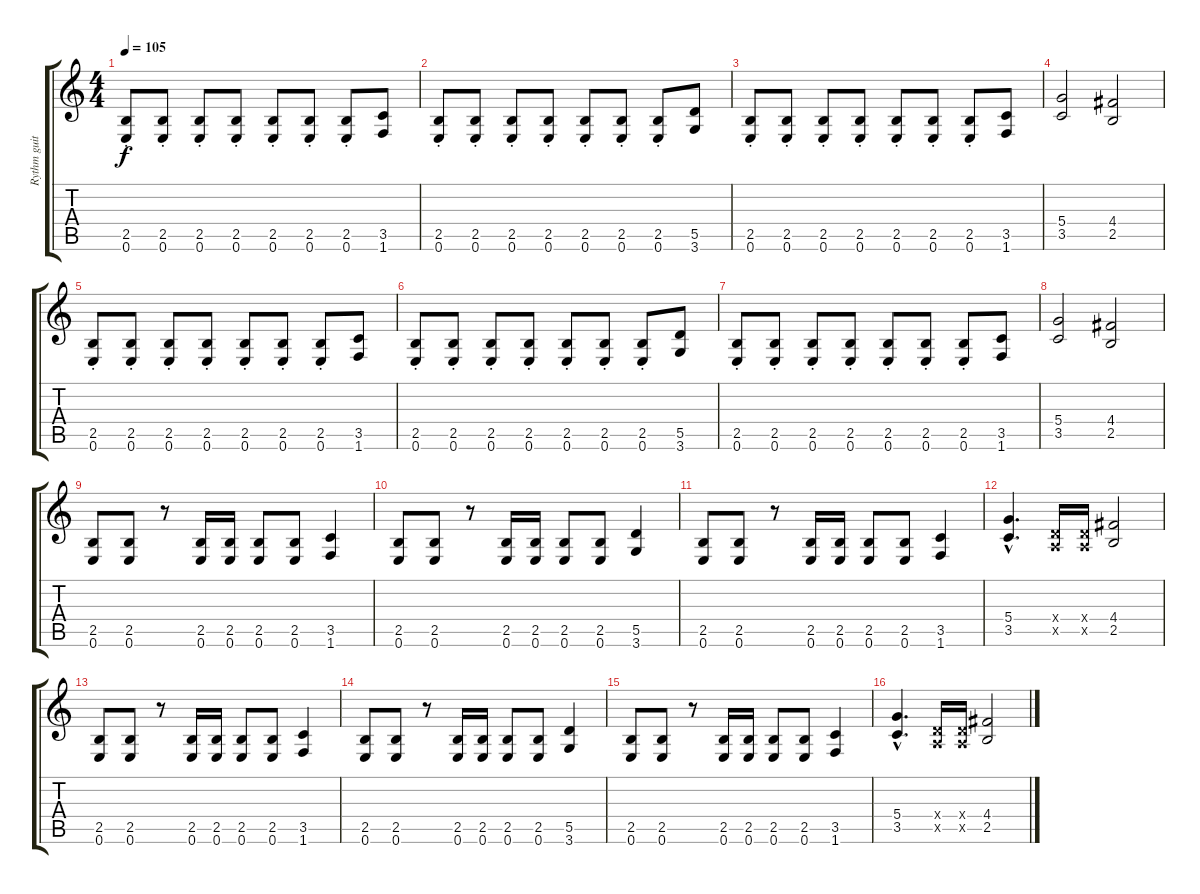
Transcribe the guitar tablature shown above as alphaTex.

\track ("Rythm guitar" "Rythm guit") {instrument distortionguitar}
\staff {score tabs}
\tuning (E4 B3 G3 D3 A2 E2) {hide}
\ts (4 4)
\tempo 105
\clef g2
\ks c
(2.5{st} 0.6).8{dy f} (2.5{st} 0.6).8 (2.5{st} 0.6).8 (2.5{st} 0.6).8 (2.5{st} 0.6).8 (2.5{st} 0.6).8 (2.5{st} 0.6).8 (3.5 1.6).8 |
(2.5{st} 0.6).8 (2.5{st} 0.6).8 (2.5{st} 0.6).8 (2.5{st} 0.6).8 (2.5{st} 0.6).8 (2.5{st} 0.6).8 (2.5{st} 0.6).8 (5.5 3.6).8 |
(2.5{st} 0.6).8 (2.5{st} 0.6).8 (2.5{st} 0.6).8 (2.5{st} 0.6).8 (2.5{st} 0.6).8 (2.5{st} 0.6).8 (2.5{st} 0.6).8 (3.5 1.6).8 |
(5.4 3.5).2 (4.4 2.5).2 |
(2.5{st} 0.6).8 (2.5{st} 0.6).8 (2.5{st} 0.6).8 (2.5{st} 0.6).8 (2.5{st} 0.6).8 (2.5{st} 0.6).8 (2.5{st} 0.6).8 (3.5 1.6).8 |
(2.5{st} 0.6).8 (2.5{st} 0.6).8 (2.5{st} 0.6).8 (2.5{st} 0.6).8 (2.5{st} 0.6).8 (2.5{st} 0.6).8 (2.5{st} 0.6).8 (5.5 3.6).8 |
(2.5{st} 0.6).8 (2.5{st} 0.6).8 (2.5{st} 0.6).8 (2.5{st} 0.6).8 (2.5{st} 0.6).8 (2.5{st} 0.6).8 (2.5{st} 0.6).8 (3.5 1.6).8 |
(5.4 3.5).2 (4.4 2.5).2 |
(2.5 0.6).8 (2.5 0.6).8 r.8 (2.5 0.6).16 (2.5 0.6).16 (2.5 0.6).8 (2.5 0.6).8 (3.5 1.6).4 |
(2.5 0.6).8 (2.5 0.6).8 r.8 (2.5 0.6).16 (2.5 0.6).16 (2.5 0.6).8 (2.5 0.6).8 (5.5 3.6).4 |
(2.5 0.6).8 (2.5 0.6).8 r.8 (2.5 0.6).16 (2.5 0.6).16 (2.5 0.6).8 (2.5 0.6).8 (3.5 1.6).4 |
(5.4{hac} 3.5{hac}).4{d} (0.4{x} 0.5{x}).16 (0.4{x} 0.5{x}).16 (4.4 2.5).2 |
(2.5 0.6).8 (2.5 0.6).8 r.8 (2.5 0.6).16 (2.5 0.6).16 (2.5 0.6).8 (2.5 0.6).8 (3.5 1.6).4 |
(2.5 0.6).8 (2.5 0.6).8 r.8 (2.5 0.6).16 (2.5 0.6).16 (2.5 0.6).8 (2.5 0.6).8 (5.5 3.6).4 |
(2.5 0.6).8 (2.5 0.6).8 r.8 (2.5 0.6).16 (2.5 0.6).16 (2.5 0.6).8 (2.5 0.6).8 (3.5 1.6).4 |
(5.4{hac} 3.5{hac}).4{d} (0.4{x} 0.5{x}).16 (0.4{x} 0.5{x}).16 (4.4 2.5).2
